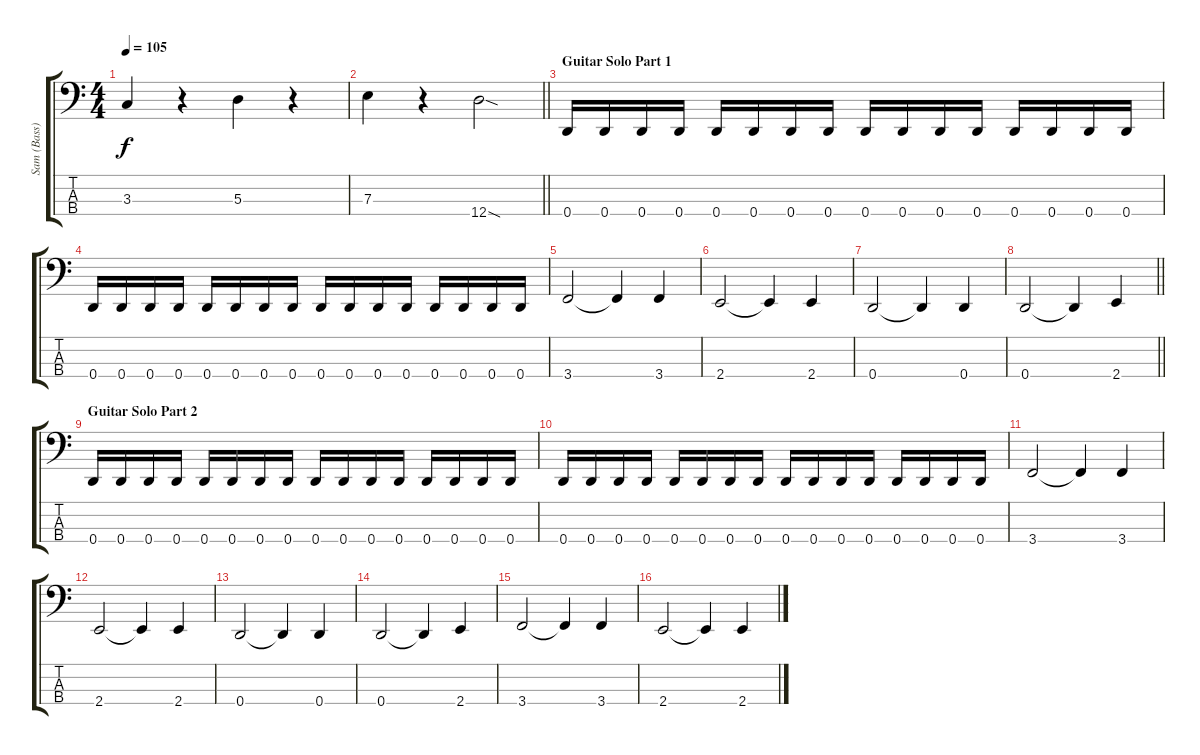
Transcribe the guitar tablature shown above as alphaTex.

\track ("Sam (Bass)" "Sam (Bass)") {instrument electricbasspick}
\staff {score tabs}
\tuning (G2 D2 A1 D1) {hide}
\ts (4 4)
\tempo 105
\clef f4
\ks c
3.3.4{dy f} r.4 5.3.4 r.4 |
\barLineRight lightlight
7.3.4 r.4 12.4{sod}.2 |
\section ("" "Guitar Solo Part 1")
0.4.16 0.4.16 0.4.16 0.4.16 0.4.16 0.4.16 0.4.16 0.4.16 0.4.16 0.4.16 0.4.16 0.4.16 0.4.16 0.4.16 0.4.16 0.4.16 |
0.4.16 0.4.16 0.4.16 0.4.16 0.4.16 0.4.16 0.4.16 0.4.16 0.4.16 0.4.16 0.4.16 0.4.16 0.4.16 0.4.16 0.4.16 0.4.16 |
3.4.2 3.4{t}.4 3.4.4 |
2.4.2 2.4{t}.4 2.4.4 |
0.4.2 0.4{t}.4 0.4.4 |
\barLineRight lightlight
0.4.2 0.4{t}.4 2.4.4 |
\section ("" "Guitar Solo Part 2")
0.4.16 0.4.16 0.4.16 0.4.16 0.4.16 0.4.16 0.4.16 0.4.16 0.4.16 0.4.16 0.4.16 0.4.16 0.4.16 0.4.16 0.4.16 0.4.16 |
0.4.16 0.4.16 0.4.16 0.4.16 0.4.16 0.4.16 0.4.16 0.4.16 0.4.16 0.4.16 0.4.16 0.4.16 0.4.16 0.4.16 0.4.16 0.4.16 |
3.4.2 3.4{t}.4 3.4.4 |
2.4.2 2.4{t}.4 2.4.4 |
0.4.2 0.4{t}.4 0.4.4 |
0.4.2 0.4{t}.4 2.4.4 |
3.4.2 3.4{t}.4 3.4.4 |
2.4.2 2.4{t}.4 2.4.4
